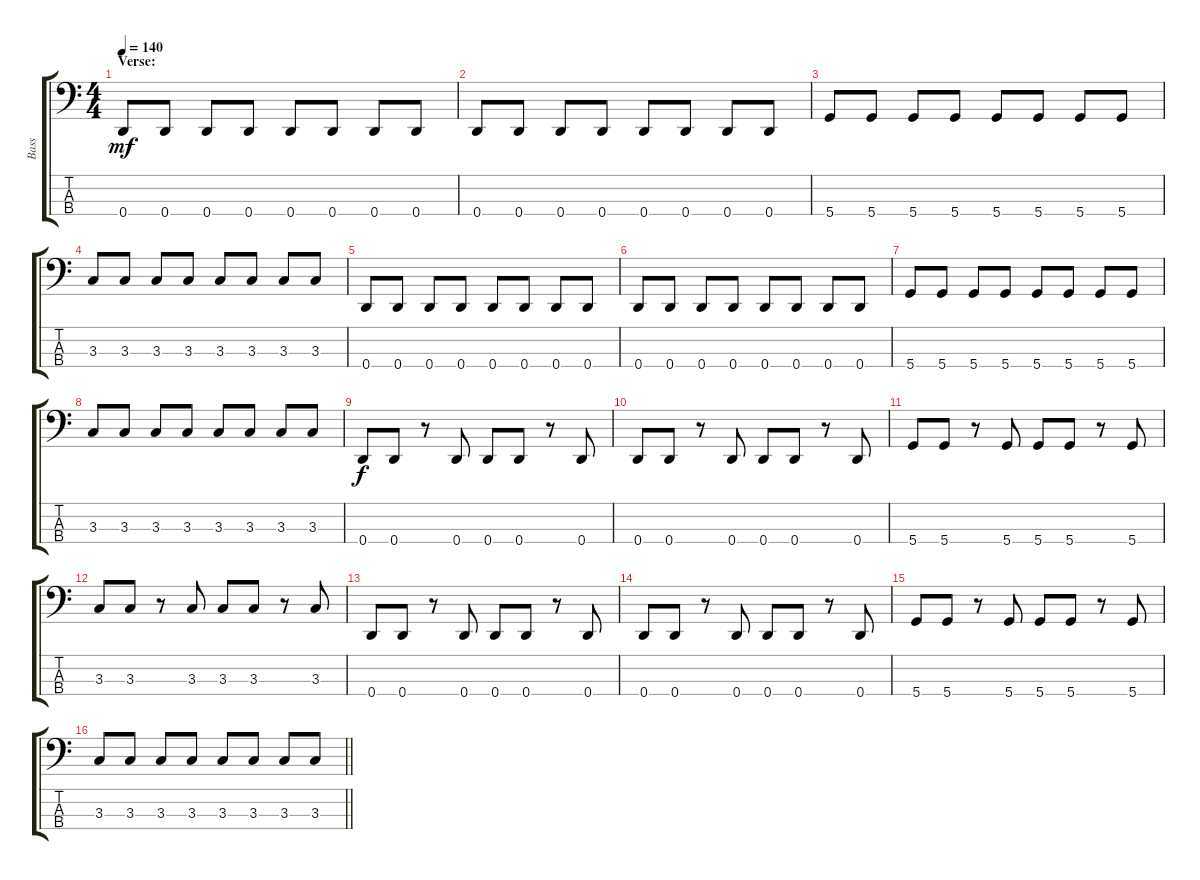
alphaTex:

\track ("Bass" "Bass") {instrument electricbassfinger}
\staff {score tabs}
\tuning (G2 D2 A1 D1) {hide}
\ts (4 4)
\section ("" "Verse:")
\tempo 140
\clef f4
\ks c
0.4.8{dy mf} 0.4.8 0.4.8 0.4.8 0.4.8 0.4.8 0.4.8 0.4.8 |
0.4.8 0.4.8 0.4.8 0.4.8 0.4.8 0.4.8 0.4.8 0.4.8 |
5.4.8 5.4.8 5.4.8 5.4.8 5.4.8 5.4.8 5.4.8 5.4.8 |
3.3.8 3.3.8 3.3.8 3.3.8 3.3.8 3.3.8 3.3.8 3.3.8 |
0.4.8 0.4.8 0.4.8 0.4.8 0.4.8 0.4.8 0.4.8 0.4.8 |
0.4.8 0.4.8 0.4.8 0.4.8 0.4.8 0.4.8 0.4.8 0.4.8 |
5.4.8 5.4.8 5.4.8 5.4.8 5.4.8 5.4.8 5.4.8 5.4.8 |
3.3.8 3.3.8 3.3.8 3.3.8 3.3.8 3.3.8 3.3.8 3.3.8 |
0.4.8{dy f} 0.4.8 r.8 0.4.8 0.4.8 0.4.8 r.8 0.4.8 |
0.4.8 0.4.8 r.8 0.4.8 0.4.8 0.4.8 r.8 0.4.8 |
5.4.8 5.4.8 r.8 5.4.8 5.4.8 5.4.8 r.8 5.4.8 |
3.3.8 3.3.8 r.8 3.3.8 3.3.8 3.3.8 r.8 3.3.8 |
0.4.8 0.4.8 r.8 0.4.8 0.4.8 0.4.8 r.8 0.4.8 |
0.4.8 0.4.8 r.8 0.4.8 0.4.8 0.4.8 r.8 0.4.8 |
5.4.8 5.4.8 r.8 5.4.8 5.4.8 5.4.8 r.8 5.4.8 |
\barLineRight lightlight
3.3.8 3.3.8 3.3.8 3.3.8 3.3.8 3.3.8 3.3.8 3.3.8
